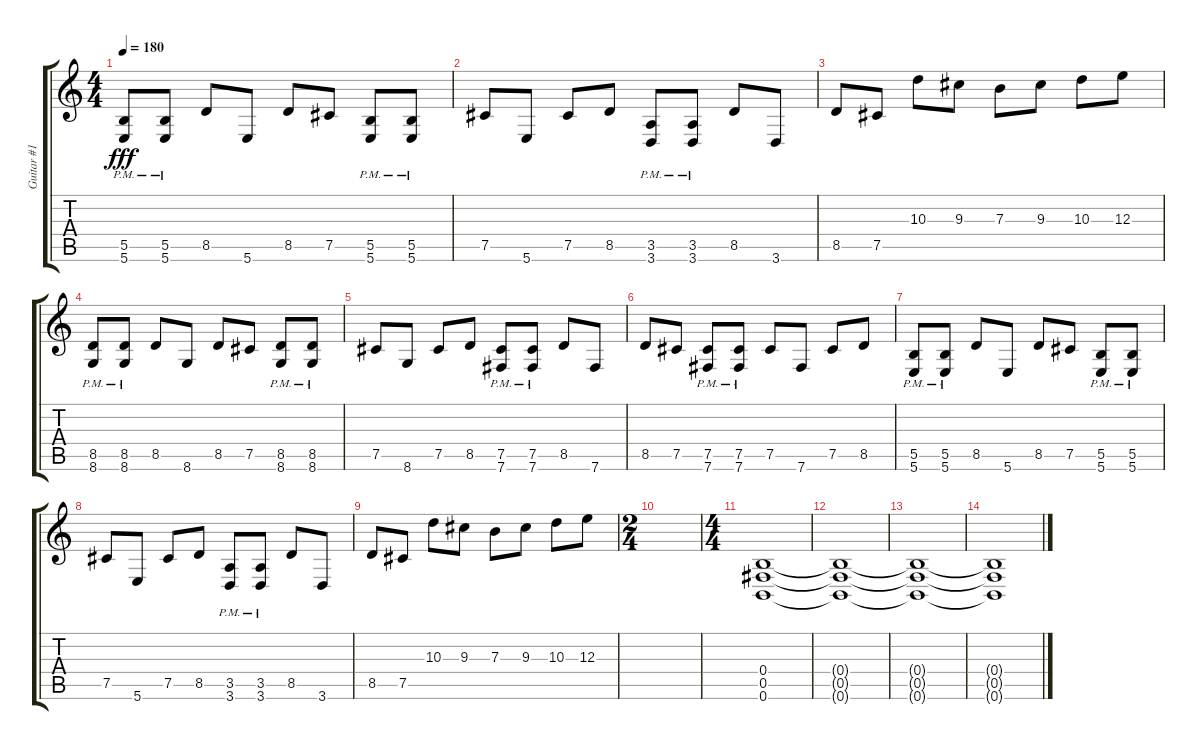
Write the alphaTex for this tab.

\track ("Guitar #1" "Guitar #1") {instrument distortionguitar}
\staff {score tabs}
\tuning (Db4 Ab3 E3 B2 Gb2 B1) {hide}
\ts (4 4)
\tempo 180
\clef g2
\ks c
(5.5{pm} 5.6{pm}).8{dy fff} (5.5{pm} 5.6{pm}).8 8.5.8 5.6.8 8.5.8 7.5.8 (5.5{pm} 5.6{pm}).8 (5.5{pm} 5.6{pm}).8 |
7.5.8 5.6.8 7.5.8 8.5.8 (3.5{pm} 3.6{pm}).8 (3.5{pm} 3.6{pm}).8 8.5.8 3.6.8 |
8.5.8 7.5.8 10.3.8 9.3.8 7.3.8 9.3.8 10.3.8 12.3.8 |
(8.5{pm} 8.6{pm}).8 (8.5{pm} 8.6{pm}).8 8.5.8 8.6.8 8.5.8 7.5.8 (8.5{pm} 8.6{pm}).8 (8.5{pm} 8.6{pm}).8 |
7.5.8 8.6.8 7.5.8 8.5.8 (7.5{pm} 7.6{pm}).8 (7.5{pm} 7.6{pm}).8 8.5.8 7.6.8 |
8.5.8 7.5.8 (7.5{pm} 7.6{pm}).8 (7.5{pm} 7.6{pm}).8 7.5.8 7.6.8 7.5.8 8.5.8 |
(5.5{pm} 5.6{pm}).8 (5.5{pm} 5.6{pm}).8 8.5.8 5.6.8 8.5.8 7.5.8 (5.5{pm} 5.6{pm}).8 (5.5{pm} 5.6{pm}).8 |
7.5.8 5.6.8 7.5.8 8.5.8 (3.5{pm} 3.6{pm}).8 (3.5{pm} 3.6{pm}).8 8.5.8 3.6.8 |
8.5.8 7.5.8 10.3.8 9.3.8 7.3.8 9.3.8 10.3.8 12.3.8 |
\ts (2 4)
|
\ts (4 4)
(0.4 0.5 0.6).1 |
(0.4{t} 0.5{t} 0.6{t}).1 |
(0.4{t} 0.5{t} 0.6{t}).1 |
(0.4{t} 0.5{t} 0.6{t}).1
